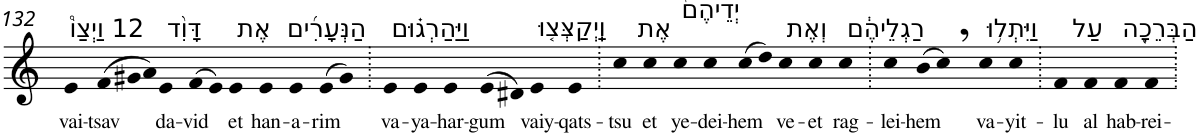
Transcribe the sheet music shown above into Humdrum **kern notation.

**kern	**text
*part1	*part1
*staff1	*staff1
*I"Piano	*
*I'Pno	*
!!LO:PB:g=z
*clefG2	*
*k[]	*
=132	=132
!LO:TX:a:t=12 וַיְצַו֩	!
!	!LO:LY:b
4e	vai-
*Xtuplet	*
!	!LO:LY:b
(>12f	-tsav
12g#X	.
12a)	.
!LO:TX:a:t=דָּוִ֨ד	!
!	!LO:LY:b
4e	da-
!	!LO:LY:b
(>8f	-vid
8e)	.
!LO:TX:a:t=אֶת	!
!	!LO:LY:b
4e	et
!LO:TX:a:t=הַנְּעָרִ֜ים	!
!	!LO:LY:b
4e	han-
!	!LO:LY:b
4e	-a-
!	!LO:LY:b
(>8e	-rim
8g#)	.
=133.	=133.
!LO:TX:a:t=וַיַּהַרְג֗וּם	!
!	!LO:LY:b
4e	va-
!	!LO:LY:b
4e	-ya-
!	!LO:LY:b
4e	-har-
!	!LO:LY:b
(>8e	-gum
8d#X)	.
!LO:TX:a:t=וַֽיְקַצְּצ֤וּ	!
!	!LO:LY:b
4e	vaiy-
!	!LO:LY:b
4e	-qats-
=134.	=134.
!	!LO:LY:b
4cc	-tsu
!LO:TX:a:t=אֶת	!
!	!LO:LY:b
4cc	et
!LO:TX:a:t=יְדֵיהֶם֙	!
!	!LO:LY:b
4cc	ye-
!	!LO:LY:b
4cc	-dei-
!	!LO:LY:b
(>8cc	-hem
8dd)	.
!LO:TX:a:t=וְאֶת	!
!	!LO:LY:b
4cc	ve-
!	!LO:LY:b
4cc	-et
!LO:TX:a:t=רַגְלֵיהֶ֔ם	!
!	!LO:LY:b
4cc	rag-
=135.	=135.
!	!LO:LY:b
4cc	-lei-
!	!LO:LY:b
(>8b	-hem
8cc,)	.
!LO:TX:a:t=וַיִּתְל֥וּ	!
!	!LO:LY:b
4cc	va-
!	!LO:LY:b
4cc	-yit-
=136.	=136.
!	!LO:LY:b
4f	-lu
!LO:TX:a:t=עַל	!
!	!LO:LY:b
4f	al
!LO:TX:a:t=הַבְּרֵכָ֖ה	!
!	!LO:LY:b
4f	hab-
!	!LO:LY:b
4f	-rei-
=.	=.
*-	*-
